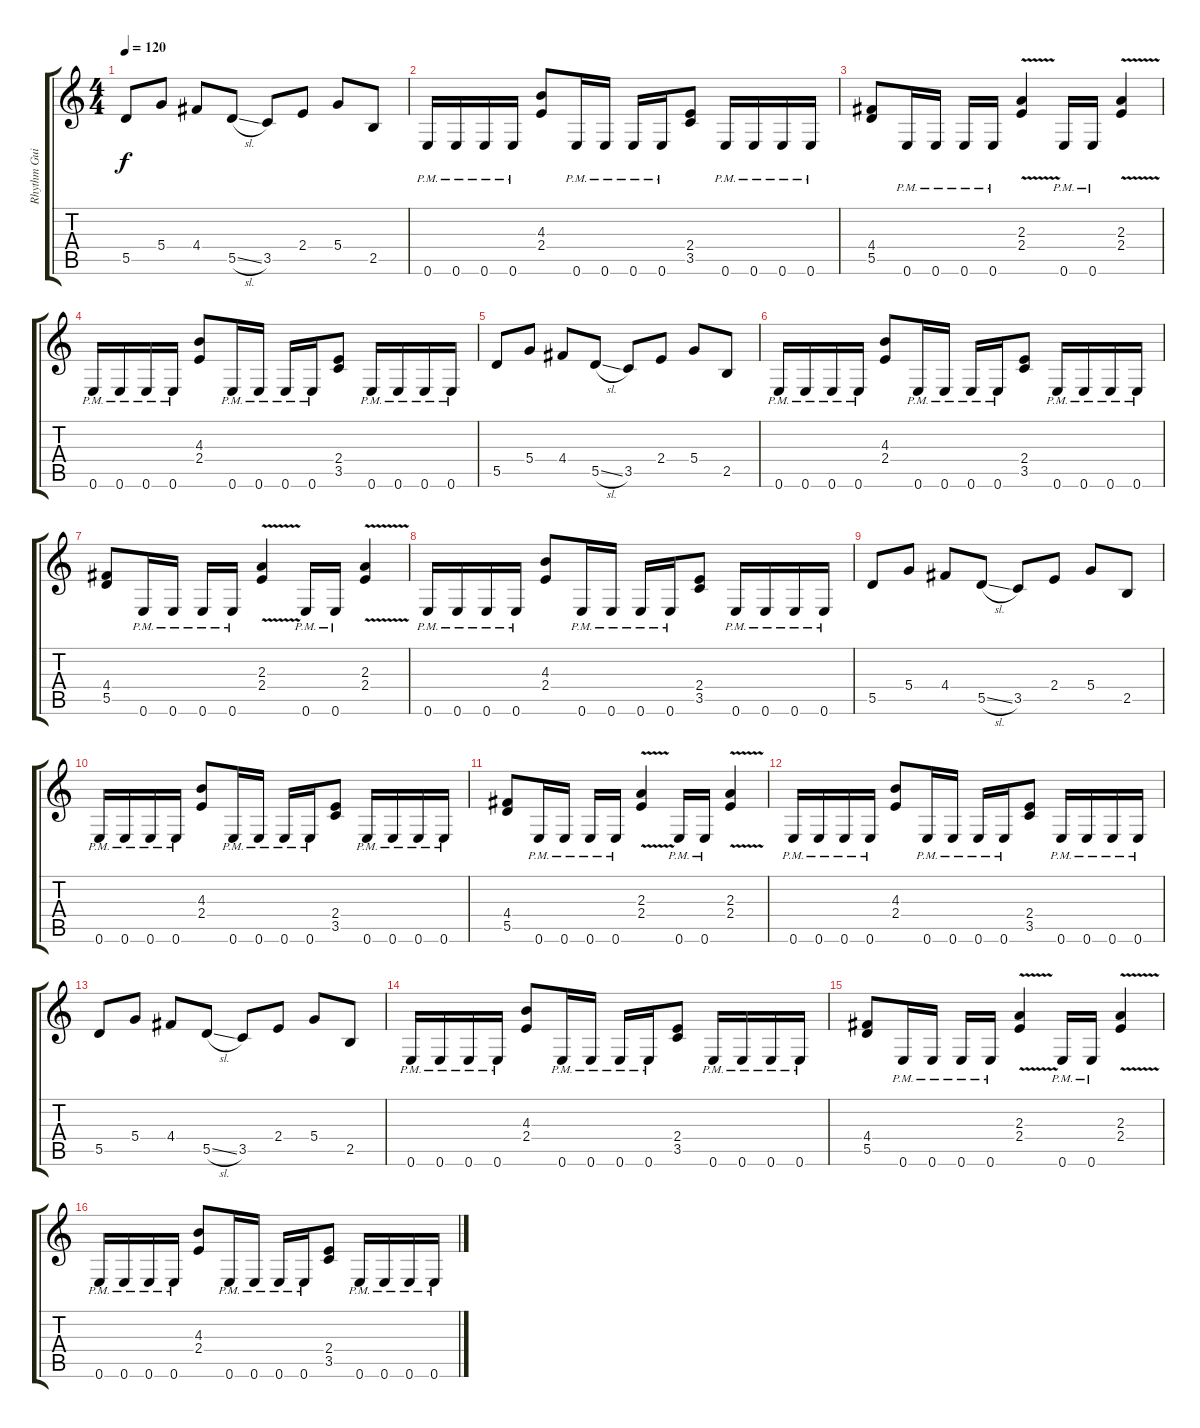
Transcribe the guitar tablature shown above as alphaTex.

\track ("Rhythm Guitar" "Rhythm Gui") {instrument distortionguitar}
\staff {score tabs}
\tuning (E4 B3 G3 D3 A2 E2) {hide}
\ts (4 4)
\tempo 120
\clef g2
\ks c
5.5.8{dy f} 5.4.8 4.4.8 5.5{sl}.8 3.5.8 2.4.8 5.4.8 2.5.8 |
0.6{pm}.16 0.6{pm}.16 0.6{pm}.16 0.6{pm}.16 (4.3 2.4).8 0.6{pm}.16 0.6{pm}.16 0.6{pm}.16 0.6{pm}.16 (2.4 3.5).8 0.6{pm}.16 0.6{pm}.16 0.6{pm}.16 0.6{pm}.16 |
(4.4 5.5).8 0.6{pm}.16 0.6{pm}.16 0.6{pm}.16 0.6{pm}.16 (2.3 2.4{v}).4 0.6{pm}.16 0.6{pm}.16 (2.3 2.4{v}).4 |
0.6{pm}.16 0.6{pm}.16 0.6{pm}.16 0.6{pm}.16 (4.3 2.4).8 0.6{pm}.16 0.6{pm}.16 0.6{pm}.16 0.6{pm}.16 (2.4 3.5).8 0.6{pm}.16 0.6{pm}.16 0.6{pm}.16 0.6{pm}.16 |
5.5.8 5.4.8 4.4.8 5.5{sl}.8 3.5.8 2.4.8 5.4.8 2.5.8 |
0.6{pm}.16 0.6{pm}.16 0.6{pm}.16 0.6{pm}.16 (4.3 2.4).8 0.6{pm}.16 0.6{pm}.16 0.6{pm}.16 0.6{pm}.16 (2.4 3.5).8 0.6{pm}.16 0.6{pm}.16 0.6{pm}.16 0.6{pm}.16 |
(4.4 5.5).8 0.6{pm}.16 0.6{pm}.16 0.6{pm}.16 0.6{pm}.16 (2.3 2.4{v}).4 0.6{pm}.16 0.6{pm}.16 (2.3 2.4{v}).4 |
0.6{pm}.16 0.6{pm}.16 0.6{pm}.16 0.6{pm}.16 (4.3 2.4).8 0.6{pm}.16 0.6{pm}.16 0.6{pm}.16 0.6{pm}.16 (2.4 3.5).8 0.6{pm}.16 0.6{pm}.16 0.6{pm}.16 0.6{pm}.16 |
5.5.8 5.4.8 4.4.8 5.5{sl}.8 3.5.8 2.4.8 5.4.8 2.5.8 |
0.6{pm}.16 0.6{pm}.16 0.6{pm}.16 0.6{pm}.16 (4.3 2.4).8 0.6{pm}.16 0.6{pm}.16 0.6{pm}.16 0.6{pm}.16 (2.4 3.5).8 0.6{pm}.16 0.6{pm}.16 0.6{pm}.16 0.6{pm}.16 |
(4.4 5.5).8 0.6{pm}.16 0.6{pm}.16 0.6{pm}.16 0.6{pm}.16 (2.3 2.4{v}).4 0.6{pm}.16 0.6{pm}.16 (2.3 2.4{v}).4 |
0.6{pm}.16 0.6{pm}.16 0.6{pm}.16 0.6{pm}.16 (4.3 2.4).8 0.6{pm}.16 0.6{pm}.16 0.6{pm}.16 0.6{pm}.16 (2.4 3.5).8 0.6{pm}.16 0.6{pm}.16 0.6{pm}.16 0.6{pm}.16 |
5.5.8 5.4.8 4.4.8 5.5{sl}.8 3.5.8 2.4.8 5.4.8 2.5.8 |
0.6{pm}.16 0.6{pm}.16 0.6{pm}.16 0.6{pm}.16 (4.3 2.4).8 0.6{pm}.16 0.6{pm}.16 0.6{pm}.16 0.6{pm}.16 (2.4 3.5).8 0.6{pm}.16 0.6{pm}.16 0.6{pm}.16 0.6{pm}.16 |
(4.4 5.5).8 0.6{pm}.16 0.6{pm}.16 0.6{pm}.16 0.6{pm}.16 (2.3 2.4{v}).4 0.6{pm}.16 0.6{pm}.16 (2.3 2.4{v}).4 |
0.6{pm}.16 0.6{pm}.16 0.6{pm}.16 0.6{pm}.16 (4.3 2.4).8 0.6{pm}.16 0.6{pm}.16 0.6{pm}.16 0.6{pm}.16 (2.4 3.5).8 0.6{pm}.16 0.6{pm}.16 0.6{pm}.16 0.6{pm}.16
